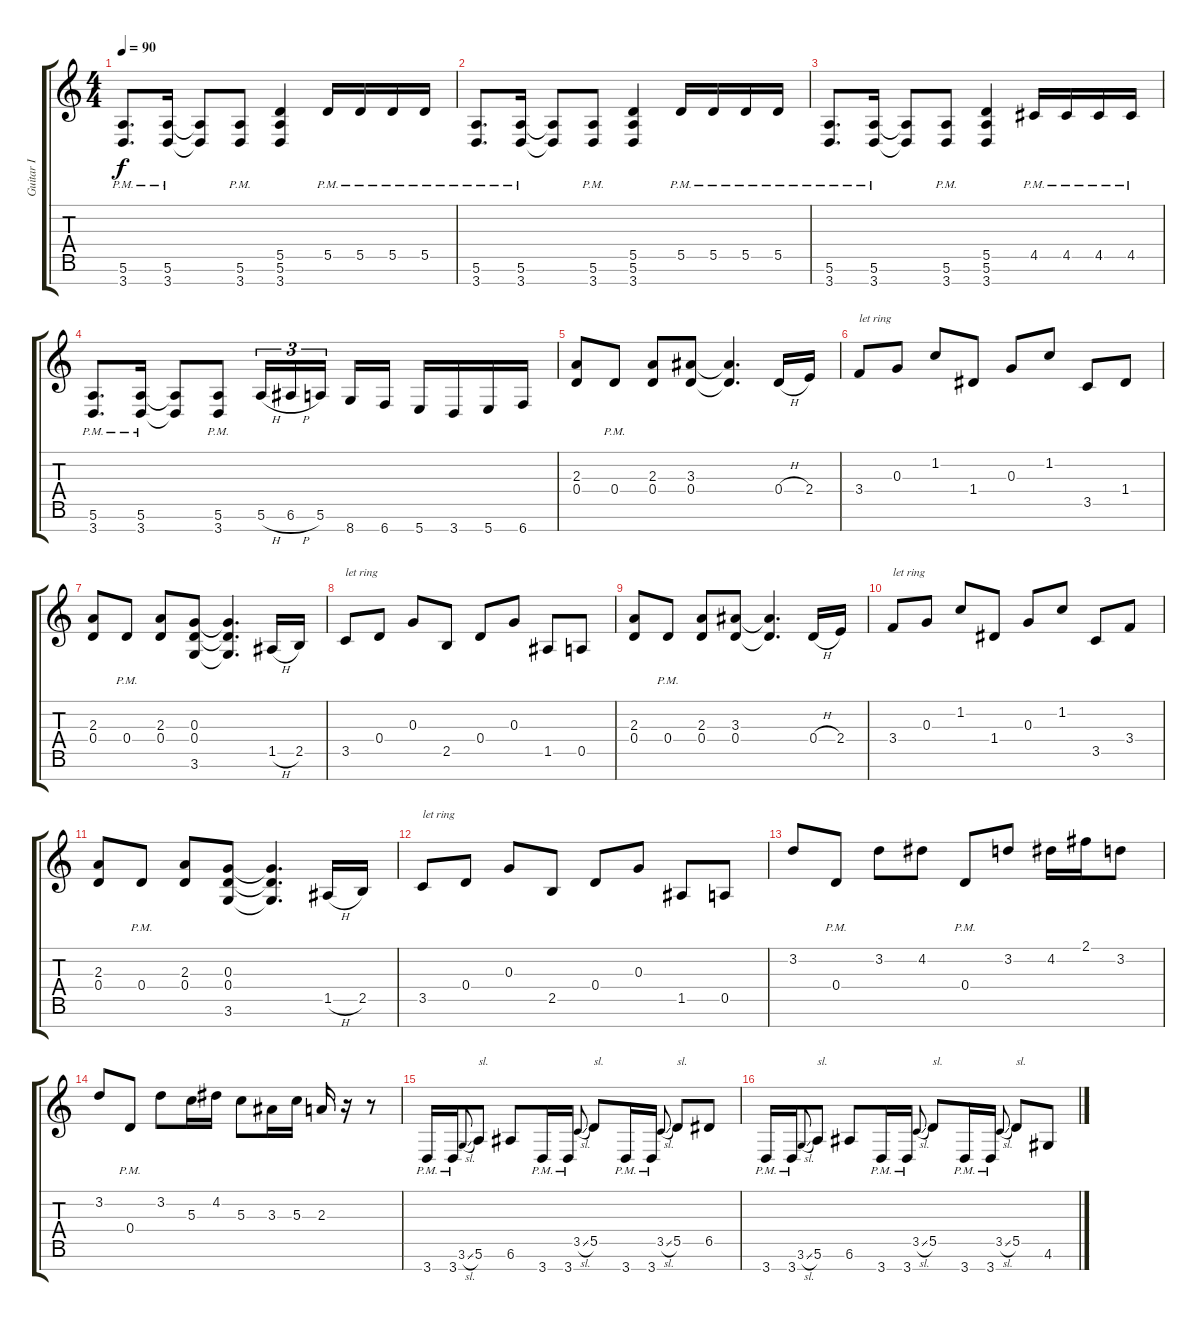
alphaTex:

\track ("Guitar I" "Guitar I") {instrument distortionguitar}
\staff {score tabs}
\tuning (E4 B3 G3 D3 A2 E2 B1) {hide}
\ts (4 4)
\tempo 90
\clef g2
\ks c
(5.6{pm} 3.7{pm}).8{d dy f} (5.6{pm} 3.7{pm}).16 (5.6{t} 3.7{t}).8 (5.6{pm} 3.7{pm}).8 (5.5 5.6 3.7).4 5.5{pm}.16 5.5{pm}.16 5.5{pm}.16 5.5{pm}.16 |
(5.6{pm} 3.7{pm}).8{d} (5.6{pm} 3.7{pm}).16 (5.6{t} 3.7{t}).8 (5.6{pm} 3.7{pm}).8 (5.5 5.6 3.7).4 5.5{pm}.16 5.5{pm}.16 5.5{pm}.16 5.5{pm}.16 |
(5.6{pm} 3.7{pm}).8{d} (5.6{pm} 3.7{pm}).16 (5.6{t} 3.7{t}).8 (5.6{pm} 3.7{pm}).8 (5.5 5.6 3.7).4 4.5{pm}.16 4.5{pm}.16 4.5{pm}.16 4.5{pm}.16 |
(5.6{pm} 3.7{pm}).8{d} (5.6{pm} 3.7{pm}).16 (5.6{t} 3.7{t}).8 (5.6{pm} 3.7{pm}).8 5.6{h}.16{tu (3 2)} 6.6{h}.16{tu (3 2)} 5.6.16{tu (3 2)} 8.7.16 6.7.16 5.7.16 3.7.16 5.7.16 6.7.16 |
(2.3 0.4).8 0.4{pm}.8 (2.3 0.4).8 (3.3 0.4).8 (3.3{t} 0.4{t}).4{d} 0.4{h}.16 2.4.16 |
3.4.8{txt "let ring"} 0.3.8 1.2.8 1.4.8 0.3.8 1.2.8 3.5.8 1.4.8 |
(2.3 0.4).8 0.4{pm}.8 (2.3 0.4).8 (0.3 0.4 3.6).8 (0.3{t} 0.4{t} 3.6{t}).4{d} 1.5{h}.16 2.5.16 |
3.5.8{txt "let ring"} 0.4.8 0.3.8 2.5.8 0.4.8 0.3.8 1.5.8 0.5.8 |
(2.3 0.4).8 0.4{pm}.8 (2.3 0.4).8 (3.3 0.4).8 (3.3{t} 0.4{t}).4{d} 0.4{h}.16 2.4.16 |
3.4.8{txt "let ring"} 0.3.8 1.2.8 1.4.8 0.3.8 1.2.8 3.5.8 3.4.8 |
(2.3 0.4).8 0.4{pm}.8 (2.3 0.4).8 (0.3 0.4 3.6).8 (0.3{t} 0.4{t} 3.6{t}).4{d} 1.5{h}.16 2.5.16 |
3.5.8{txt "let ring"} 0.4.8 0.3.8 2.5.8 0.4.8 0.3.8 1.5.8 0.5.8 |
3.2.8 0.4{pm}.8 3.2.8 4.2.8 0.4{pm}.8 3.2.8 4.2.16 2.1.16 3.2.8 |
3.2.8 0.4{pm}.8 3.2.8 5.3.16 4.2.16 5.3.8 3.3.16 5.3.16 2.3.16 r.16 r.8 |
3.7{pm}.16 3.7{pm}.16 3.6{sl}.8{gr onbeat} 5.6.8{txt "sl."} 6.6.8 3.7{pm}.16 3.7{pm}.16 3.5{sl}.8{gr onbeat} 5.5.8{txt "sl."} 3.7{pm}.16 3.7{pm}.16 3.5{sl}.8{gr onbeat} 5.5.8{txt "sl."} 6.5.8 |
3.7{pm}.16 3.7{pm}.16 3.6{sl}.8{gr onbeat} 5.6.8{txt "sl."} 6.6.8 3.7{pm}.16 3.7{pm}.16 3.5{sl}.8{gr onbeat} 5.5.8{txt "sl."} 3.7{pm}.16 3.7{pm}.16 3.5{sl}.8{gr onbeat} 5.5.8{txt "sl."} 4.6.8
